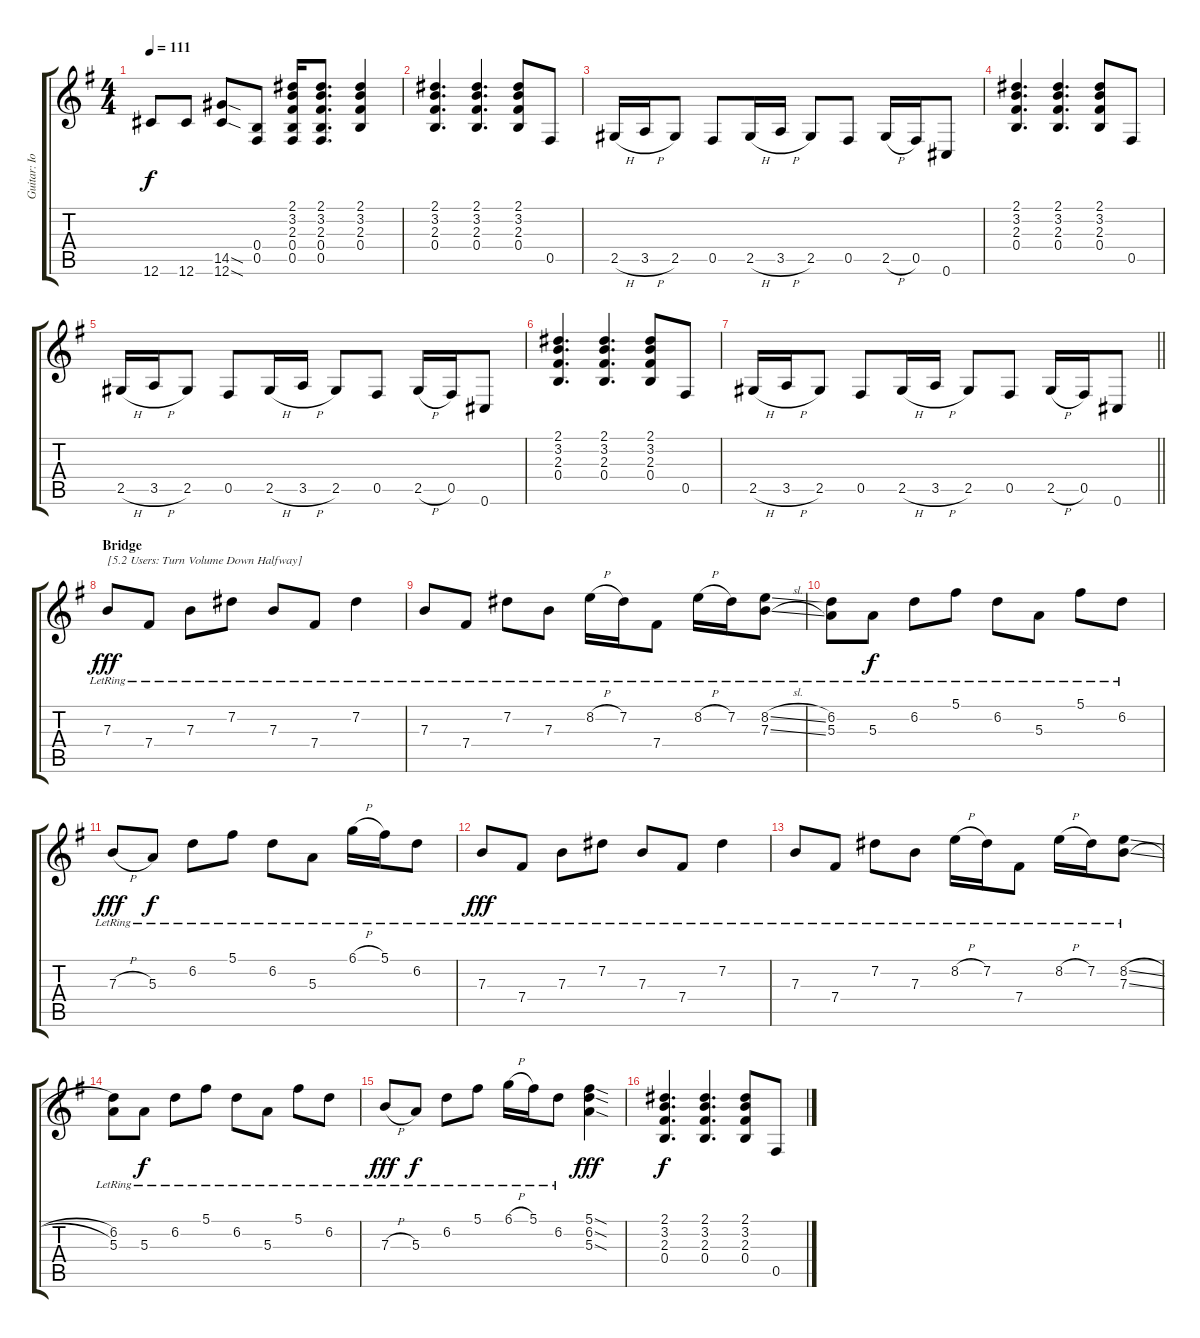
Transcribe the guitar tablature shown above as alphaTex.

\track ("Guitar: IommI" "Guitar: Io") {instrument distortionguitar}
\staff {score tabs}
\tuning (Db4 Ab3 E3 B2 Gb2 Db2) {hide}
\ts (4 4)
\tempo 111
\clef g2
\ks g
12.6{t}.8{dy f} 12.6.8 (14.5{sod} 12.6{sod}).8 (0.4 0.5).8 (2.1 3.2 2.3 0.4 0.5).16 (2.1 3.2 2.3 0.4 0.5).8{d} (2.1 3.2 2.3 0.4).4 |
(2.1 3.2 2.3 0.4).4{d} (2.1 3.2 2.3 0.4).4{d} (2.1 3.2 2.3 0.4).8 0.5.8 |
2.5{h}.16 3.5{h}.16 2.5.8 0.5.8 2.5{h}.16 3.5{h}.16 2.5.8 0.5.8 2.5{h}.16 0.5.16 0.6.8 |
(2.1 3.2 2.3 0.4).4{d} (2.1 3.2 2.3 0.4).4{d} (2.1 3.2 2.3 0.4).8 0.5.8 |
2.5{h}.16 3.5{h}.16 2.5.8 0.5.8 2.5{h}.16 3.5{h}.16 2.5.8 0.5.8 2.5{h}.16 0.5.16 0.6.8 |
(2.1 3.2 2.3 0.4).4{d} (2.1 3.2 2.3 0.4).4{d} (2.1 3.2 2.3 0.4).8 0.5.8 |
\barLineRight lightlight
2.5{h}.16 3.5{h}.16 2.5.8 0.5.8 2.5{h}.16 3.5{h}.16 2.5.8 0.5.8 2.5{h}.16 0.5.16 0.6.8 |
\section ("" "Bridge")
7.3{lr}.8{txt "[5.2 Users: Turn Volume Down Halfway]" dy fff volume 8} 7.4{lr}.8 7.3{lr}.8 7.2{lr}.8 7.3{lr}.8 7.4{lr}.8 7.2{lr}.4 |
7.3{lr}.8 7.4{lr}.8 7.2{lr}.8 7.3{lr}.8 8.2{h lr}.16 7.2{lr}.16 7.4{lr}.8 8.2{h lr}.16 7.2{lr}.16 (8.2{sl lr} 7.3{sl lr}).8 |
(6.2{lr} 5.3{lr}).8 5.3{lr}.8{dy f} 6.2{lr}.8 5.1{lr}.8 6.2{lr}.8 5.3{lr}.8 5.1{lr}.8 6.2{lr}.8 |
7.3{h lr}.8{dy fff} 5.3{lr}.8{dy f} 6.2{lr}.8 5.1{lr}.8 6.2{lr}.8 5.3{lr}.8 6.1{h lr}.16 5.1{lr}.16 6.2{lr}.8 |
7.3{lr}.8{dy fff} 7.4{lr}.8 7.3{lr}.8 7.2{lr}.8 7.3{lr}.8 7.4{lr}.8 7.2{lr}.4 |
7.3{lr}.8 7.4{lr}.8 7.2{lr}.8 7.3{lr}.8 8.2{h lr}.16 7.2{lr}.16 7.4{lr}.8 8.2{h lr}.16 7.2{lr}.16 (8.2{sl lr} 7.3{sl lr}).8 |
(6.2{lr} 5.3{lr}).8 5.3{lr}.8{dy f} 6.2{lr}.8 5.1{lr}.8 6.2{lr}.8 5.3{lr}.8 5.1{lr}.8 6.2{lr}.8 |
7.3{h lr}.8{dy fff} 5.3{lr}.8{dy f} 6.2{lr}.8 5.1{lr}.8 6.1{h lr}.16 5.1{lr}.16 6.2{lr}.8 (5.1{sod} 6.2{sod} 5.3{sod}).4{dy fff} |
(2.1 3.2 2.3 0.4).4{d dy f} (2.1 3.2 2.3 0.4).4{d} (2.1 3.2 2.3 0.4).8 0.5.8
